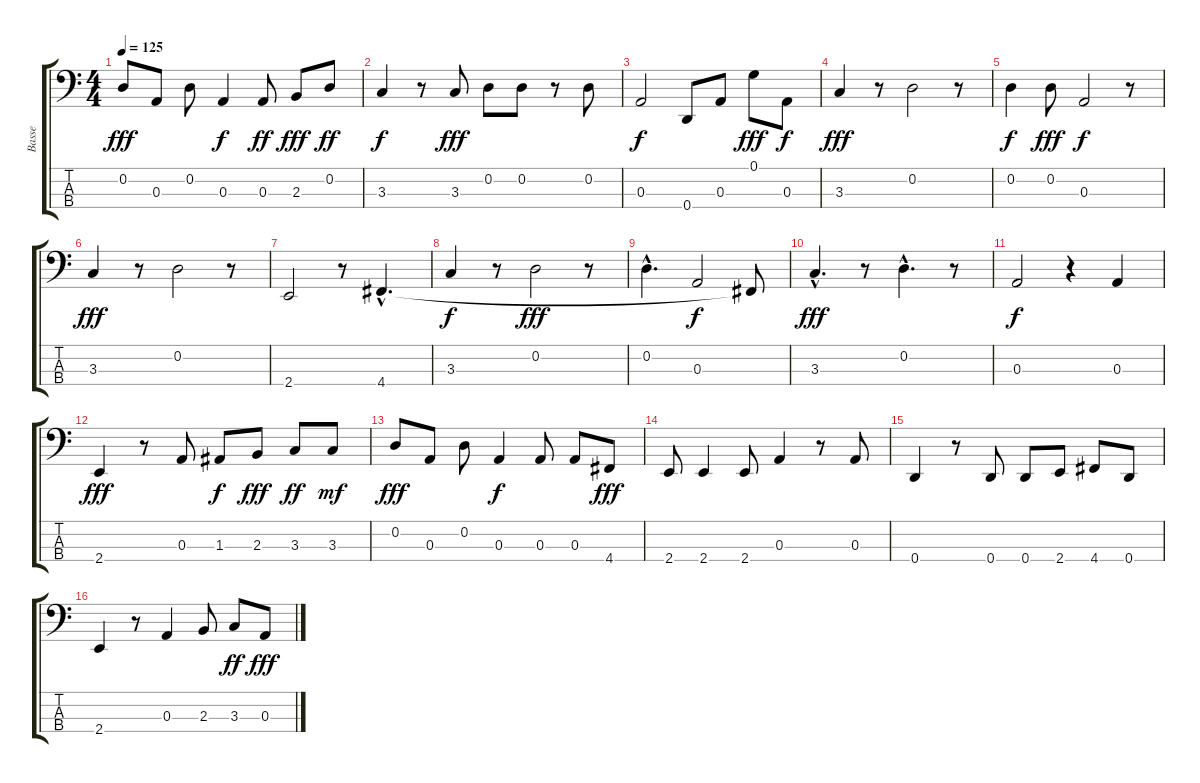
\track ("Basse" "Basse") {instrument electricbassfinger}
\staff {score tabs}
\tuning (G2 D2 A1 D1) {hide}
\ts (4 4)
\tempo 125
\clef f4
\ks c
0.2.8{dy fff} 0.3.8 0.2.8 0.3.4{dy f} 0.3.8{dy ff} 2.3.8{dy fff} 0.2.8{dy ff} |
3.3.4{dy f} r.8 3.3.8{dy fff} 0.2.8 0.2.8 r.8 0.2.8 |
0.3.2{dy f} 0.4.8 0.3.8 0.1.8{dy fff} 0.3.8{dy f} |
3.3.4{dy fff} r.8 0.2.2 r.8 |
0.2.4{dy f} 0.2.8{dy fff} 0.3.2{dy f} r.8 |
3.3.4{dy fff} r.8 0.2.2 r.8 |
2.4.2 r.8 4.4{hac}.4{d} |
3.3.4{dy f} r.8 0.2.2{dy fff} r.8 |
0.2{hac}.4{d} 0.3.2{dy f} 4.4{t}.8 |
3.3{hac}.4{d dy fff} r.8 0.2{hac}.4{d} r.8 |
0.3.2{dy f} r.4 0.3.4 |
2.4.4{dy fff} r.8 0.3.8 1.3.8{dy f} 2.3.8{dy fff} 3.3.8{dy ff} 3.3.8{dy mf} |
0.2.8{dy fff} 0.3.8 0.2.8 0.3.4{dy f} 0.3.8 0.3.8 4.4.8{dy fff} |
2.4.8 2.4.4 2.4.8 0.3.4 r.8 0.3.8 |
0.4.4 r.8 0.4.8 0.4.8 2.4.8 4.4.8 0.4.8 |
2.4.4 r.8 0.3.4 2.3.8 3.3.8{dy ff} 0.3.8{dy fff}
